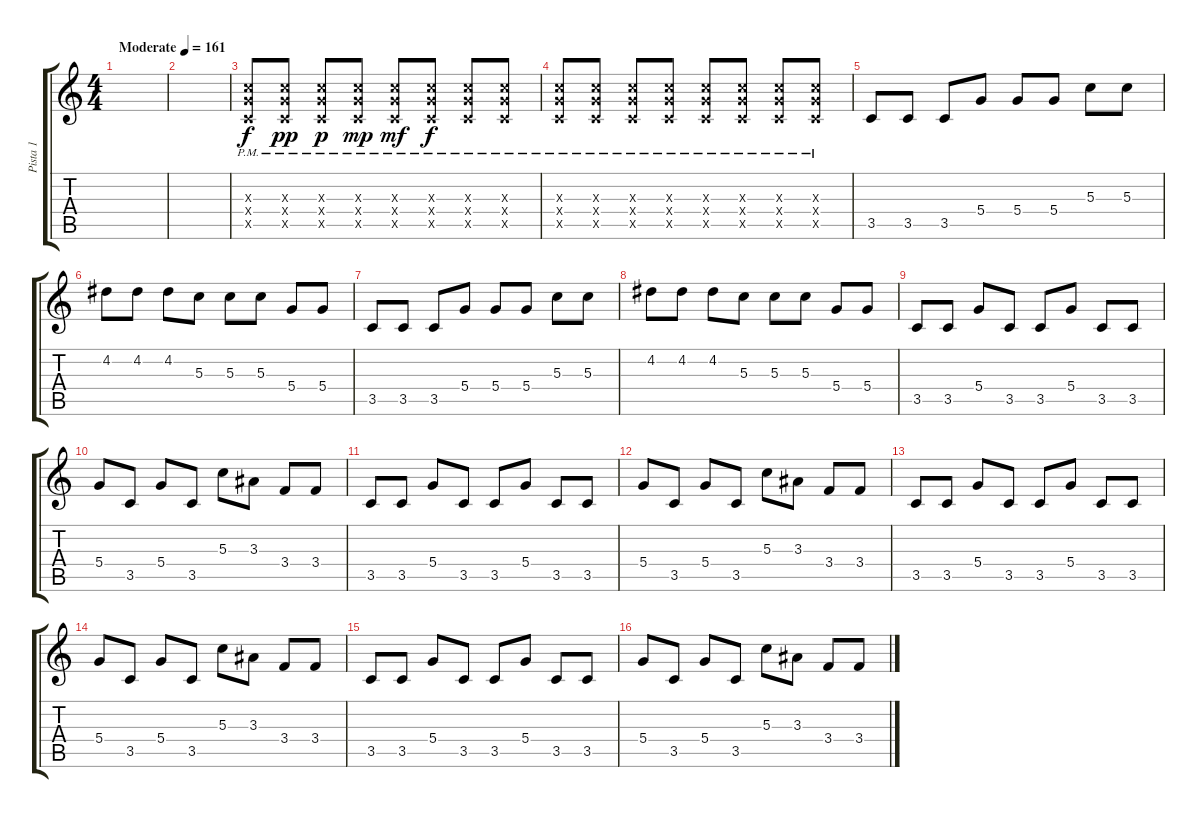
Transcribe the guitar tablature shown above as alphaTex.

\track ("Pista 1" "Pista 1") {instrument overdrivenguitar}
\staff {score tabs}
\tuning (E4 B3 G3 D3 A2 E2) {hide}
\ts (4 4)
\tempo (161 "Moderate")
\clef g2
\ks c
|
|
(5.3{x} 5.4{pm x} 3.5{pm x}).8 (5.3{x} 5.4{pm x} 3.5{pm x}).8{dy pp} (5.3{x} 5.4{pm x} 3.5{pm x}).8{dy p} (5.3{x} 5.4{pm x} 3.5{pm x}).8{dy mp} (5.3{x} 5.4{pm x} 3.5{pm x}).8{dy mf} (5.3{x} 5.4{pm x} 3.5{pm x}).8{dy f} (5.3{x} 5.4{pm x} 3.5{pm x}).8 (5.3{x} 5.4{pm x} 3.5{pm x}).8 |
(5.3{x} 5.4{pm x} 3.5{pm x}).8 (5.3{x} 5.4{pm x} 3.5{pm x}).8 (5.3{x} 5.4{pm x} 3.5{pm x}).8 (5.3{x} 5.4{pm x} 3.5{pm x}).8 (5.3{x} 5.4{pm x} 3.5{pm x}).8 (5.3{x} 5.4{pm x} 3.5{pm x}).8 (5.3{x} 5.4{pm x} 3.5{pm x}).8 (5.3{x} 5.4{pm x} 3.5{pm x}).8 |
3.5.8 3.5.8 3.5.8 5.4.8 5.4.8 5.4.8 5.3.8 5.3.8 |
4.2.8 4.2.8 4.2.8 5.3.8 5.3.8 5.3.8 5.4.8 5.4.8 |
3.5.8 3.5.8 3.5.8 5.4.8 5.4.8 5.4.8 5.3.8 5.3.8 |
4.2.8 4.2.8 4.2.8 5.3.8 5.3.8 5.3.8 5.4.8 5.4.8 |
3.5.8 3.5.8 5.4.8 3.5.8 3.5.8 5.4.8 3.5.8 3.5.8 |
5.4.8 3.5.8 5.4.8 3.5.8 5.3.8 3.3.8 3.4.8 3.4.8 |
3.5.8 3.5.8 5.4.8 3.5.8 3.5.8 5.4.8 3.5.8 3.5.8 |
5.4.8 3.5.8 5.4.8 3.5.8 5.3.8 3.3.8 3.4.8 3.4.8 |
3.5.8 3.5.8 5.4.8 3.5.8 3.5.8 5.4.8 3.5.8 3.5.8 |
5.4.8 3.5.8 5.4.8 3.5.8 5.3.8 3.3.8 3.4.8 3.4.8 |
3.5.8 3.5.8 5.4.8 3.5.8 3.5.8 5.4.8 3.5.8 3.5.8 |
5.4.8 3.5.8 5.4.8 3.5.8 5.3.8 3.3.8 3.4.8 3.4.8
